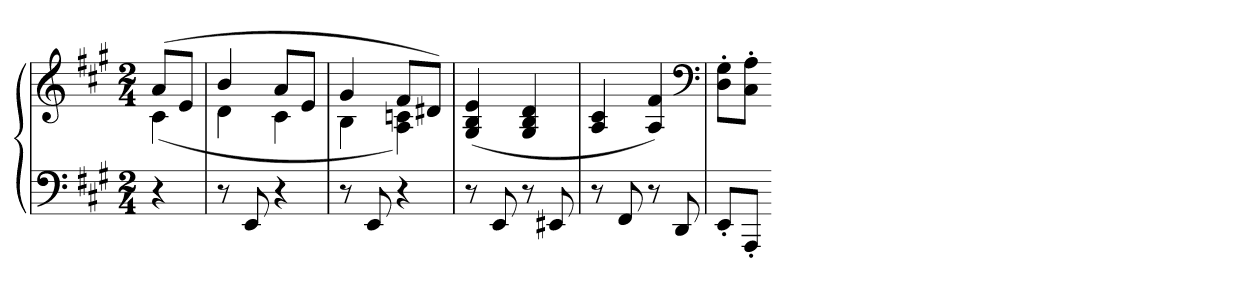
**kern	**kern
*part1	*part1
*staff2	*staff1
*clefF4	*clefG2
*k[f#c#g#]	*k[f#c#g#]
*M2/4	*M2/4
=	=
*	*^
4r	(8aL	(4c#
.	8eJ	.
=176	=176	=176
8r	4b	4d
8EE	.	.
4r	8aL	4c#
.	8eJ	.
=177	=177	=177
8r	4g#	4B
8EE	.	.
4r	8f#L	4A 4cn)
.	8d#XJ)	.
*	*v	*v
=178	=178
8r	(4G# 4B 4e
8EE	.
8r	4G# 4B 4d
8EE#X	.
=179	=179
8r	4A 4c#
8FF#	.
8r	4A 4f#)
8DD	.
*	*clefF4
=180	=180
8EE'L	8D' 8G#'L
8AAA'J	8C#' 8A'J
=-	=-
*-	*-
